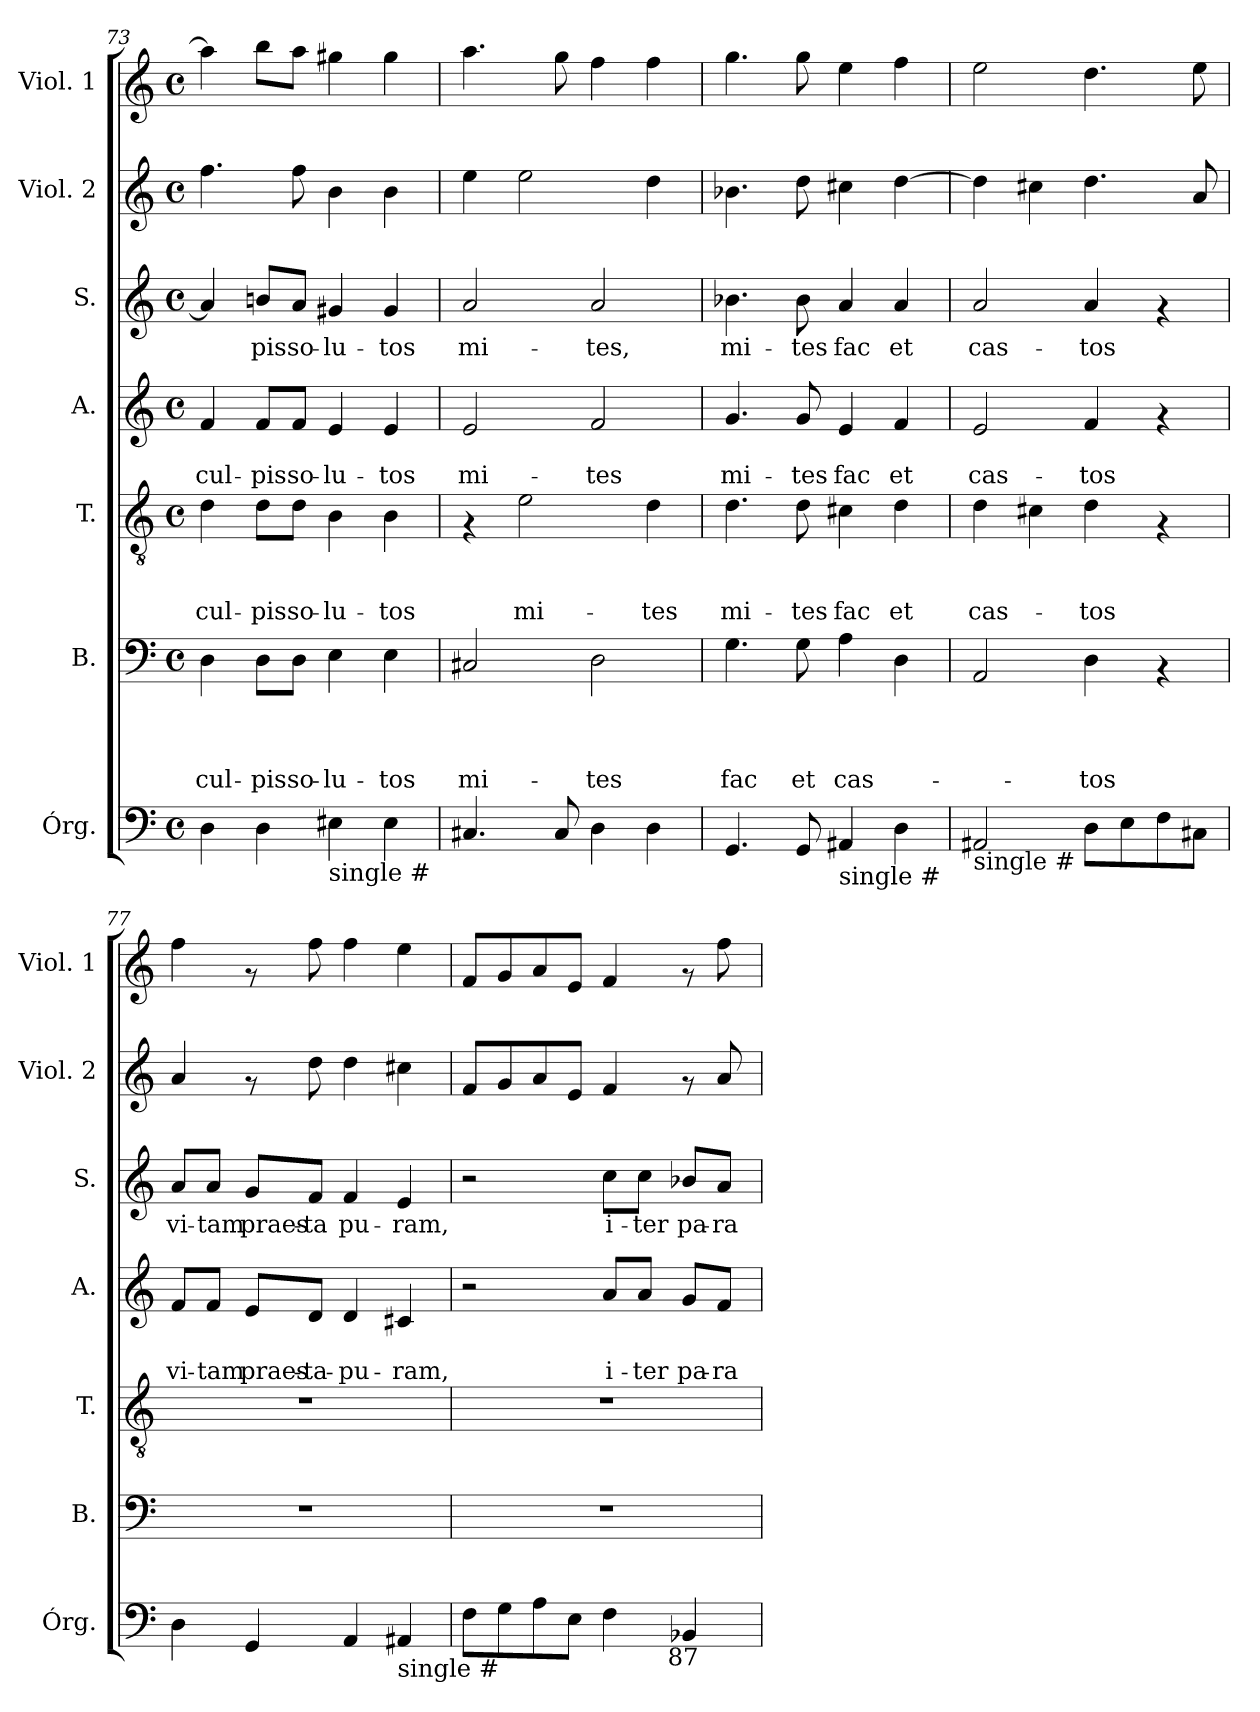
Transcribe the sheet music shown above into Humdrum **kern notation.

**kern	**kern	**text	**text	**text	**text	**kern	**text	**text	**text	**kern	**text	**text	**kern	**text	**kern	**kern
*part7	*part6	*part6	*part6	*part6	*part6	*part5	*part5	*part5	*part5	*part4	*part4	*part4	*part3	*part3	*part2	*part1
*staff7	*staff6	*staff6	*staff6	*staff6	*staff6	*staff5	*staff5	*staff5	*staff5	*staff4	*staff4	*staff4	*staff3	*staff3	*staff2	*staff1
*I"Órg.	*I"B.	*	*	*	*	*I"T.	*	*	*	*I"A.	*	*	*I"S.	*	*I"Viol. 2	*I"Viol. 1
*I'Órg.	*I'B.	*	*	*	*	*I'T.	*	*	*	*I'A.	*	*	*I'S.	*	*I'Viol. 2	*I'Viol. 1
!!LO:LB:g=z
*clefF4	*clefF4	*	*	*	*	*clefGv2	*	*	*	*clefG2	*	*	*clefG2	*	*clefG2	*clefG2
*k[]	*k[]	*	*	*	*	*k[]	*	*	*	*k[]	*	*	*k[]	*	*k[]	*k[]
*C:	*C:	*	*	*	*	*C:	*	*	*	*C:	*	*	*C:	*	*C:	*C:
*M4/4	*M4/4	*	*	*	*	*M4/4	*	*	*	*M4/4	*	*	*M4/4	*	*M4/4	*M4/4
*met(c)	*met(c)	*	*	*	*	*met(c)	*	*	*	*met(c)	*	*	*met(c)	*	*met(c)	*met(c)
=73	=73	=73	=73	=73	=73	=73	=73	=73	=73	=73	=73	=73	=73	=73	=73	=73
!	!	!	!	!	!LO:LY:b	!	!	!	!LO:LY:b	!	!	!LO:LY:b	!	!	!	!
4D<\	4D\	.	.	.	cul-	4d\	.	.	cul-	4f/	.	cul-	4a/]	.	4.ff\	4aa\]
!	!	!	!	!	!LO:LY:b	!	!	!	!LO:LY:b	!	!	!LO:LY:b	!	!LO:LY:b	!	!
4D\	8D\L	.	.	.	-pis	8d\L	.	.	-pis	8f/L	.	-pis	8bn/L	-pis	.	8bb\L
!	!	!	!	!	!LO:LY:b	!	!	!	!LO:LY:b	!	!	!LO:LY:b	!	!LO:LY:b	!	!
.	8D\J	.	.	.	so-	8d\J	.	.	so-	8f/J	.	so-	8a/J	so-	8ff\	8aa\J
!LO:TX:b:t=single #	!	!	!	!	!	!	!	!	!	!	!	!	!	!	!	!
!	!	!	!	!	!LO:LY:b	!	!	!	!LO:LY:b	!	!	!LO:LY:b	!	!LO:LY:b	!	!
4E#<\	4E\	.	.	.	-lu-	4B\	.	.	-lu-	4e/	.	-lu-	4g#X/	-lu-	4b\	4gg#X\
!	!	!	!	!	!LO:LY:b	!	!	!	!LO:LY:b	!	!	!LO:LY:b	!	!LO:LY:b	!	!
4E#\	4E\	.	.	.	-tos	4B\	.	.	-tos	4e/	.	-tos	4g#/	-tos	4b\	4gg#\
=74	=74	=74	=74	=74	=74	=74	=74	=74	=74	=74	=74	=74	=74	=74	=74	=74
!	!	!	!	!	!LO:LY:b	!	!	!	!	!	!	!LO:LY:b	!	!LO:LY:b	!	!
4.C#X/	2C#X/	.	.	.	mi-	4rF	.	.	.	2e/	.	mi-	2a/	mi-	4ee\	4.aa\
!	!	!	!	!	!	!	!	!	!LO:LY:b	!	!	!	!	!	!	!
.	.	.	.	.	.	2e\	.	.	mi-	.	.	.	.	.	2ee\	.
8C#/	.	.	.	.	.	.	.	.	.	.	.	.	.	.	.	8gg\
!	!	!	!	!	!LO:LY:b	!	!	!	!	!	!	!LO:LY:b	!	!LO:LY:b	!	!
4D\	2D\	.	.	.	-tes	.	.	.	.	2f/	.	-tes	2a/	-tes,	.	4ff\
!	!	!	!	!	!	!	!	!	!LO:LY:b	!	!	!	!	!	!	!
4D\	.	.	.	.	.	4d\	.	.	-tes	.	.	.	.	.	4dd\	4ff\
=75	=75	=75	=75	=75	=75	=75	=75	=75	=75	=75	=75	=75	=75	=75	=75	=75
!	!	!	!	!	!LO:LY:b	!	!	!	!LO:LY:b	!	!	!LO:LY:b	!	!LO:LY:b	!	!
4.GG/	4.G\	.	.	.	fac	4.d\	.	.	mi-	4.g/	.	mi-	4.b-X\	mi-	4.b-X\	4.gg\
!	!	!	!	!	!LO:LY:b	!	!	!	!LO:LY:b	!	!	!LO:LY:b	!	!LO:LY:b	!	!
8GG/	8G\	.	.	.	et	8d\	.	.	-tes	8g/	.	-tes	8b-\	-tes	8dd\	8gg\
!LO:TX:b:t=single #	!	!	!	!	!	!	!	!	!	!	!	!	!	!	!	!
!	!	!	!	!	!LO:LY:b	!	!	!	!LO:LY:b	!	!	!LO:LY:b	!	!LO:LY:b	!	!
4AA#/	4A\	.	.	.	cas-	4c#X\	.	.	fac	4e/	.	fac	4a/	fac	4cc#X\	4ee\
!	!	!	!	!	!	!	!	!	!LO:LY:b	!	!	!LO:LY:b	!	!LO:LY:b	!	!
4D\	4D\	.	.	.	.	4d\	.	.	et	4f/	.	et	4a/	et	[>4dd\	4ff\
=76	=76	=76	=76	=76	=76	=76	=76	=76	=76	=76	=76	=76	=76	=76	=76	=76
!LO:TX:b:t=single #	!	!	!	!	!	!	!	!	!	!	!	!	!	!	!	!
!	!	!	!	!	!	!	!	!	!LO:LY:b	!	!	!LO:LY:b	!	!LO:LY:b	!	!
2AA#</	2AA/	.	.	.	.	4d\	.	.	cas-	2e/	.	cas-	2a/	cas-	4dd\]	2ee\
.	.	.	.	.	.	4c#X\	.	.	.	.	.	.	.	.	4cc#X\	.
!	!	!	!	!	!LO:LY:b	!	!	!	!LO:LY:b	!	!	!LO:LY:b	!	!LO:LY:b	!	!
8D\L	4D\	.	.	.	-tos	4d\	.	.	-tos	4f/	.	-tos	4a/	-tos	4.dd\	4.dd\
8E\	.	.	.	.	.	.	.	.	.	.	.	.	.	.	.	.
8F\	4rAA	.	.	.	.	4rF	.	.	.	4rf	.	.	4rf	.	.	.
8C#X\J	.	.	.	.	.	.	.	.	.	.	.	.	.	.	8a/	8ee\
=77	=77	=77	=77	=77	=77	=77	=77	=77	=77	=77	=77	=77	=77	=77	=77	=77
!	!	!	!	!	!	!	!	!	!	!	!	!LO:LY:b	!	!LO:LY:b	!	!
4D\	1r	.	.	.	.	1r	.	.	.	8f/L	.	vi-	8a/L	vi-	4a/	4ff\
!	!	!	!	!	!	!	!	!	!	!	!	!LO:LY:b	!	!LO:LY:b	!	!
.	.	.	.	.	.	.	.	.	.	8f/J	.	-tam	8a/J	-tam	.	.
!	!	!	!	!	!	!	!	!	!	!	!	!LO:LY:b	!	!LO:LY:b	!	!
4GG/	.	.	.	.	.	.	.	.	.	8e/L	.	praes-	8g/L	praes-	8rf	8rf
!	!	!	!	!	!	!	!	!	!	!	!	!LO:LY:b	!	!LO:LY:b	!	!
.	.	.	.	.	.	.	.	.	.	8d/J	.	-ta-	8f/J	-ta	8dd\	8ff\
!	!	!	!	!	!	!	!	!	!	!	!	!LO:LY:b	!	!LO:LY:b	!	!
4AA/	.	.	.	.	.	.	.	.	.	4d/	.	-pu-	4f/	pu-	4dd\	4ff\
!LO:TX:b:t=single #	!	!	!	!	!	!	!	!	!	!	!	!	!	!	!	!
!	!	!	!	!	!	!	!	!	!	!	!	!LO:LY:b	!	!LO:LY:b	!	!
4AA#</	.	.	.	.	.	.	.	.	.	4c#X/	.	-ram,	4e/	-ram,	4cc#X\	4ee\
!!LO:PB:g=z
=78	=78	=78	=78	=78	=78	=78	=78	=78	=78	=78	=78	=78	=78	=78	=78	=78
*^	*	*	*	*	*	*	*	*	*	*	*	*	*	*	*	*
8F<\L	2ryy	1r	.	.	.	.	1r	.	.	.	2r	.	.	2r	.	8f/L	8f/L
8G\	.	.	.	.	.	.	.	.	.	.	.	.	.	.	.	8g/	8g/
8A\	.	.	.	.	.	.	.	.	.	.	.	.	.	.	.	8a/	8a/
8E\J	.	.	.	.	.	.	.	.	.	.	.	.	.	.	.	8e/J	8e/J
!	!	!	!	!	!	!	!	!	!	!	!	!	!LO:LY:b	!	!LO:LY:b	!	!
4F\	8..ryy	.	.	.	.	.	.	.	.	.	8a/L	.	i-	8cc\L	i-	4f/	4f/
!	!	!	!	!	!	!	!	!	!	!	!	!	!LO:LY:b	!	!LO:LY:b	!	!
.	.	.	.	.	.	.	.	.	.	.	8a/J	.	-ter	8cc\J	-ter	.	.
!	!LO:TX:b:t=87	!	!	!	!	!	!	!	!	!	!	!	!	!	!	!	!
.	4ryy	.	.	.	.	.	.	.	.	.	.	.	.	.	.	.	.
!	!	!	!	!	!	!	!	!	!	!	!	!	!LO:LY:b	!	!LO:LY:b	!	!
4BB-X/	.	.	.	.	.	.	.	.	.	.	8g/L	.	pa-	8b-X/L	pa-	8rf	8rf
!	!	!	!	!	!	!	!	!	!	!	!	!	!LO:LY:b	!	!LO:LY:b	!	!
.	.	.	.	.	.	.	.	.	.	.	8f/J	.	-ra	8a/J	-ra	8a/	8ff\
.	32ryy	.	.	.	.	.	.	.	.	.	.	.	.	.	.	.	.
*v	*v	*	*	*	*	*	*	*	*	*	*	*	*	*	*	*	*
=	=	=	=	=	=	=	=	=	=	=	=	=	=	=	=	=
*-	*-	*-	*-	*-	*-	*-	*-	*-	*-	*-	*-	*-	*-	*-	*-	*-
